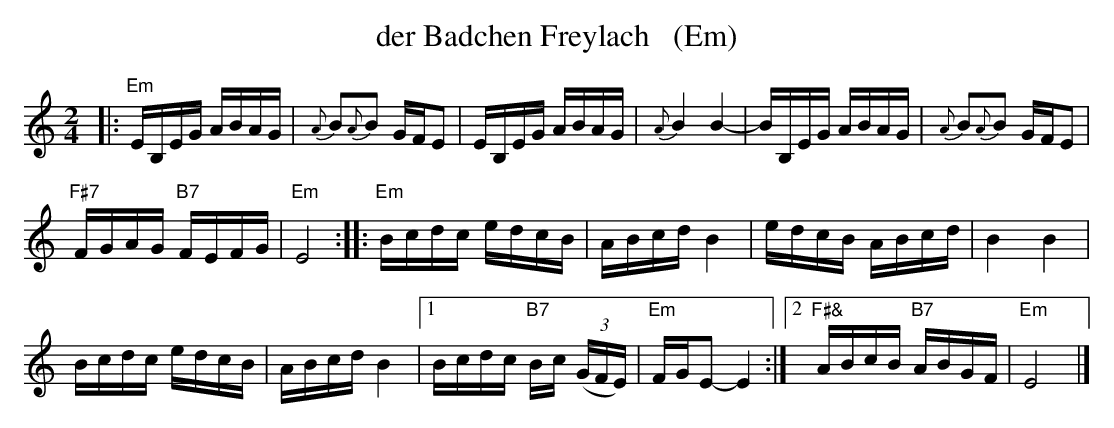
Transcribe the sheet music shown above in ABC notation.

X:1
T: der Badchen Freylach   (Em)
M: 2/4
L: 1/16
K: ^F^c^A	% E Misheberach
|:\
"Em"EB,EG ABAG | {A}B2{A}B2 GFE2 |\
EB,EG ABAG | {A}B4 B4- |\
BB,EG ABAG | {A}B2{A}B2 GFE2 |
"F#7"FGAG "B7"FEFG | "Em"E8 ::\
"Em"Bcdc edcB | ABcd B4 |\
edcB ABcd | B4 B4 |
Bcdc edcB | ABcd B4 |\
[1 Bcdc "B7"Bc ((3GFE) | "Em"FGE2- E4 :|\
[2 "F#&"ABcB "B7"ABGF | "Em"E8 |]
